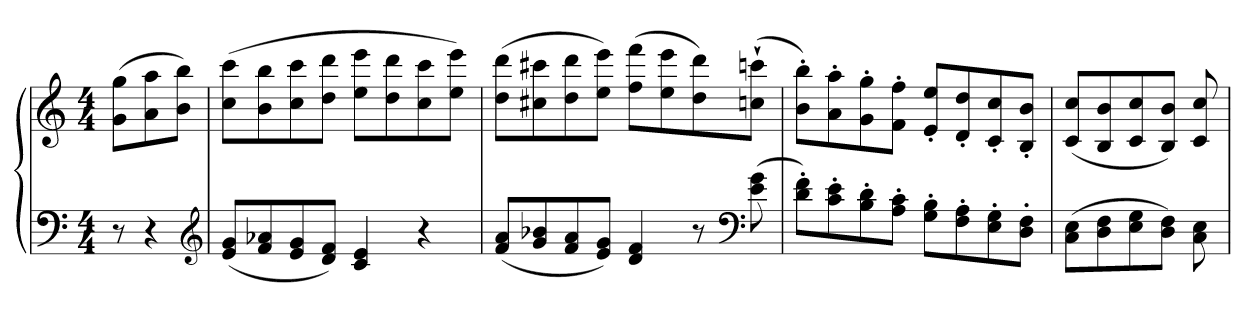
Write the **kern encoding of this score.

**kern	**kern
*part1	*part1
*staff2	*staff1
*clefF4	*clefG2
*k[]	*k[]
*C:	*C:
*M4/4	*M4/4
=	=
8r	(8g 8ggL
4r	8a 8aa
.	8b 8bbJ)
*clefG2	*
=21	=21
(8e 8gL	(8cc 8cccL
8f 8a-X	8b 8bb
8e 8g	8cc 8ccc
8d 8fJ)	8dd 8dddJ
4c 4e	8ee 8eeeL
.	8dd 8ddd
4r	8cc 8ccc
.	8ee 8eeeJ)
=22	=22
(8f 8aL	(8dd 8dddL
8g 8b-X	8cc#X 8ccc#X
8f 8a	8dd 8ddd
8e 8gJ)	8ee 8eeeJ)
4d 4f	(8ff 8fffL
.	8ee 8eee
8r	8dd 8ddd)
*clefF4	*
(8e 8g	(8ccn` 8cccn`J
=23	=23
8d' 8f'L)	8b' 8bb'L)
8c' 8e'	8a' 8aa'
8B' 8d'	8g' 8gg'
8A' 8c'J	8f' 8ff'J
8G' 8B'L	8e' 8ee'L
8F' 8A'	8d' 8dd'
8E' 8G'	8c' 8cc'
8D' 8F'J	8B' 8b'J
=24	=24
(8C 8EL	(8c 8ccL
8D 8F	8B 8b
8E 8G	8c 8cc
8D 8FJ)	8B 8bJ)
8C 8E	8c 8cc
=	=
*-	*-
